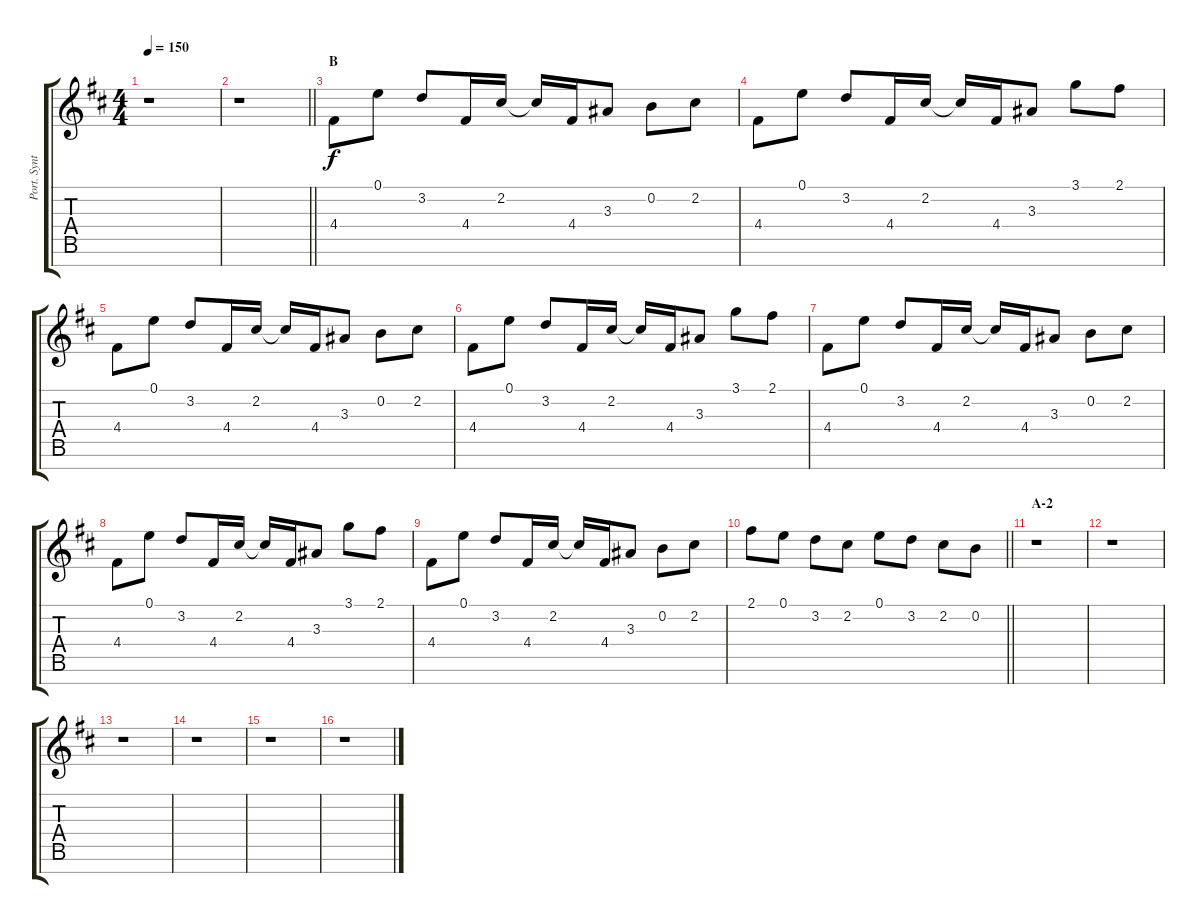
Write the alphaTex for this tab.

\track ("Port. Synth." "Port. Synt") {instrument fx4atmosphere}
\staff {score tabs}
\tuning (E5 B4 G4 D4 A3 E3 B2) {hide}
\ts (4 4)
\tempo 150
\clef g2
\ks d
r.1{dy f} |
\barLineRight lightlight
r.1 |
\section ("" "B")
4.4.8 0.1.8 3.2.8 4.4.16 2.2.16 2.2{t}.16 4.4.16 3.3.8 0.2.8 2.2.8 |
4.4.8 0.1.8 3.2.8 4.4.16 2.2.16 2.2{t}.16 4.4.16 3.3.8 3.1.8 2.1.8 |
4.4.8 0.1.8 3.2.8 4.4.16 2.2.16 2.2{t}.16 4.4.16 3.3.8 0.2.8 2.2.8 |
4.4.8 0.1.8 3.2.8 4.4.16 2.2.16 2.2{t}.16 4.4.16 3.3.8 3.1.8 2.1.8 |
4.4.8 0.1.8 3.2.8 4.4.16 2.2.16 2.2{t}.16 4.4.16 3.3.8 0.2.8 2.2.8 |
4.4.8 0.1.8 3.2.8 4.4.16 2.2.16 2.2{t}.16 4.4.16 3.3.8 3.1.8 2.1.8 |
4.4.8 0.1.8 3.2.8 4.4.16 2.2.16 2.2{t}.16 4.4.16 3.3.8 0.2.8 2.2.8 |
\barLineRight lightlight
2.1.8 0.1.8 3.2.8 2.2.8 0.1.8 3.2.8 2.2.8 0.2.8 |
\section ("" "A-2")
r.1 |
r.1 |
r.1 |
r.1 |
r.1 |
r.1
